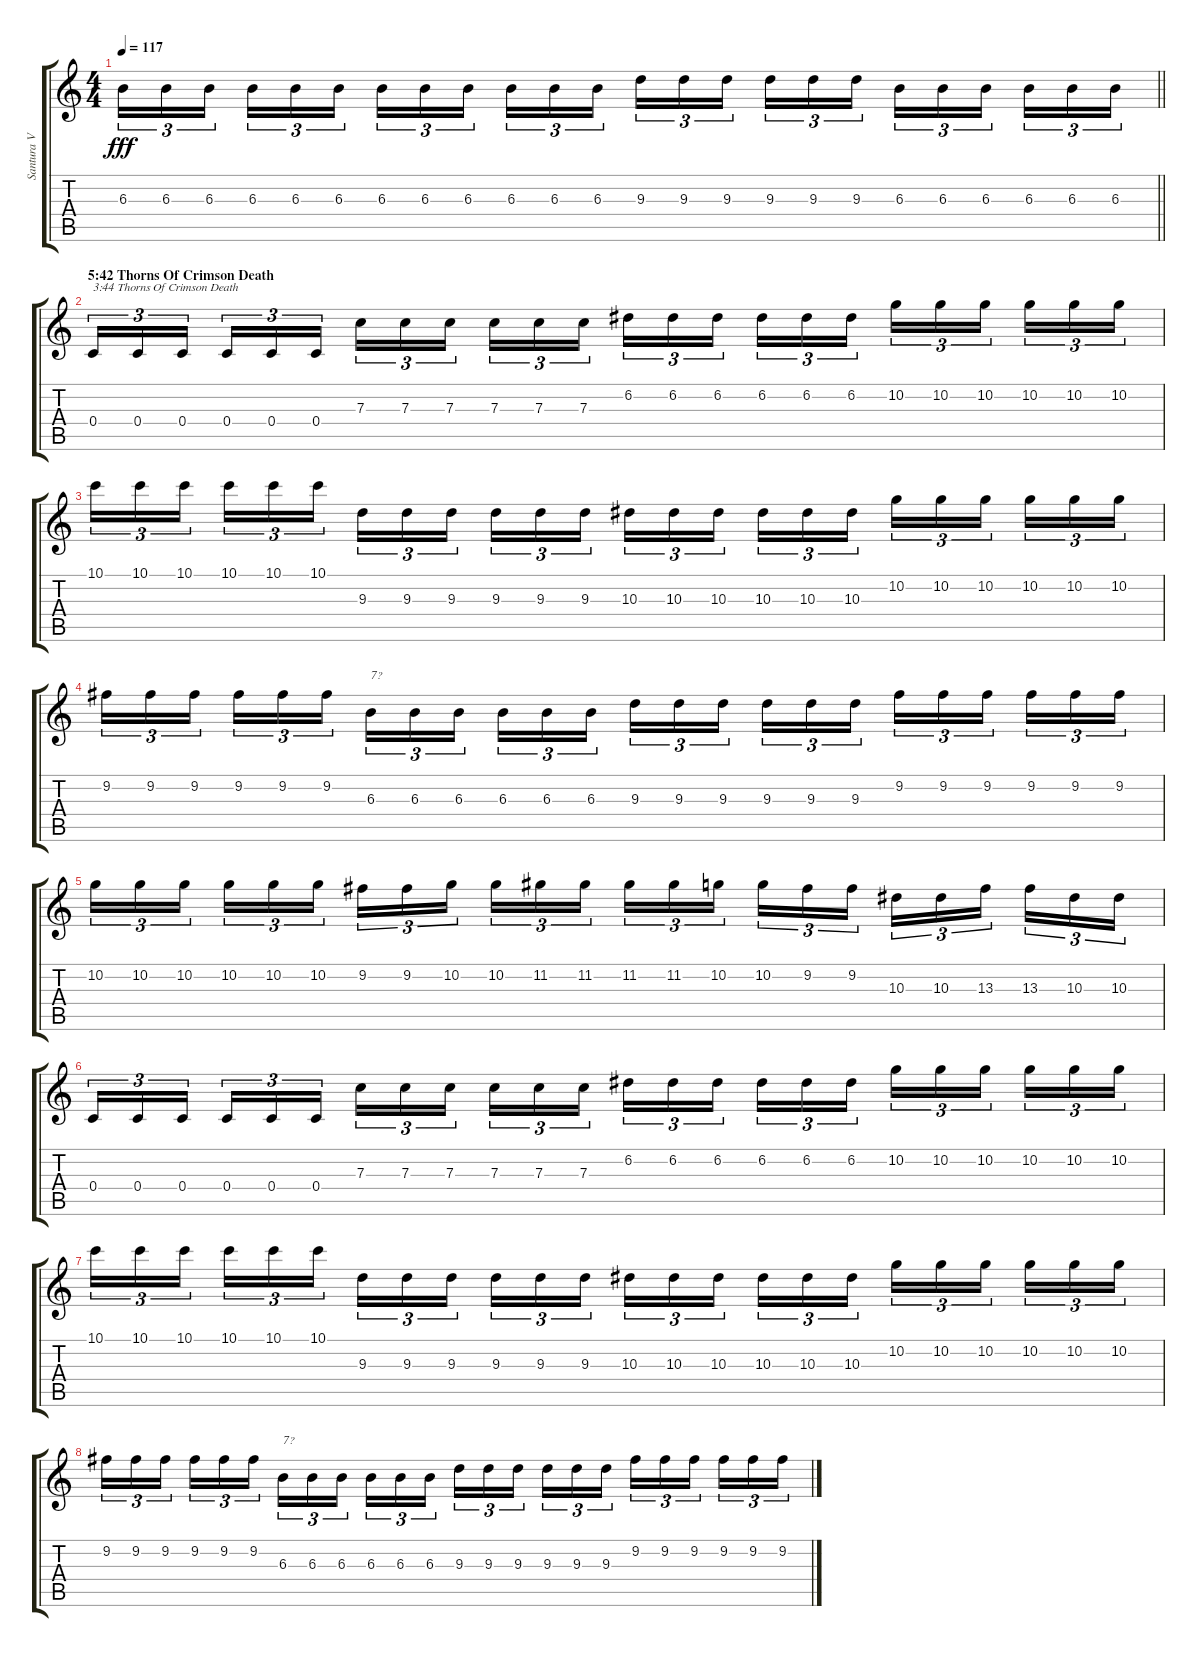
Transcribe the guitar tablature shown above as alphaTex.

\track ("Santura V" "Santura V") {instrument electricguitarjazz}
\staff {score tabs}
\tuning (D4 A3 F3 C3 G2 D2) {hide}
\ts (4 4)
\tempo 117
\clef g2
\barLineRight lightlight
\ks c
6.3.16{tu (3 2) dy fff} 6.3.16{tu (3 2)} 6.3.16{tu (3 2) beam splitsecondary} 6.3.16{tu (3 2)} 6.3.16{tu (3 2)} 6.3.16{tu (3 2)} 6.3.16{tu (3 2)} 6.3.16{tu (3 2)} 6.3.16{tu (3 2) beam splitsecondary} 6.3.16{tu (3 2)} 6.3.16{tu (3 2)} 6.3.16{tu (3 2)} 9.3.16{tu (3 2)} 9.3.16{tu (3 2)} 9.3.16{tu (3 2) beam splitsecondary} 9.3.16{tu (3 2)} 9.3.16{tu (3 2)} 9.3.16{tu (3 2)} 6.3.16{tu (3 2)} 6.3.16{tu (3 2)} 6.3.16{tu (3 2) beam splitsecondary} 6.3.16{tu (3 2)} 6.3.16{tu (3 2)} 6.3.16{tu (3 2)} |
\section ("" "5:42 Thorns Of Crimson Death")
0.4.16{tu (3 2) txt "3:44 Thorns Of Crimson Death"} 0.4.16{tu (3 2)} 0.4.16{tu (3 2) beam splitsecondary} 0.4.16{tu (3 2)} 0.4.16{tu (3 2)} 0.4.16{tu (3 2)} 7.3.16{tu (3 2)} 7.3.16{tu (3 2)} 7.3.16{tu (3 2) beam splitsecondary} 7.3.16{tu (3 2)} 7.3.16{tu (3 2)} 7.3.16{tu (3 2)} 6.2.16{tu (3 2)} 6.2.16{tu (3 2)} 6.2.16{tu (3 2) beam splitsecondary} 6.2.16{tu (3 2)} 6.2.16{tu (3 2)} 6.2.16{tu (3 2)} 10.2.16{tu (3 2)} 10.2.16{tu (3 2)} 10.2.16{tu (3 2) beam splitsecondary} 10.2.16{tu (3 2)} 10.2.16{tu (3 2)} 10.2.16{tu (3 2)} |
10.1.16{tu (3 2)} 10.1.16{tu (3 2)} 10.1.16{tu (3 2) beam splitsecondary} 10.1.16{tu (3 2)} 10.1.16{tu (3 2)} 10.1.16{tu (3 2)} 9.3.16{tu (3 2)} 9.3.16{tu (3 2)} 9.3.16{tu (3 2) beam splitsecondary} 9.3.16{tu (3 2)} 9.3.16{tu (3 2)} 9.3.16{tu (3 2)} 10.3.16{tu (3 2)} 10.3.16{tu (3 2)} 10.3.16{tu (3 2) beam splitsecondary} 10.3.16{tu (3 2)} 10.3.16{tu (3 2)} 10.3.16{tu (3 2)} 10.2.16{tu (3 2)} 10.2.16{tu (3 2)} 10.2.16{tu (3 2) beam splitsecondary} 10.2.16{tu (3 2)} 10.2.16{tu (3 2)} 10.2.16{tu (3 2)} |
9.2.16{tu (3 2)} 9.2.16{tu (3 2)} 9.2.16{tu (3 2) beam splitsecondary} 9.2.16{tu (3 2)} 9.2.16{tu (3 2)} 9.2.16{tu (3 2)} 6.3.16{tu (3 2) txt "7?"} 6.3.16{tu (3 2)} 6.3.16{tu (3 2) beam splitsecondary} 6.3.16{tu (3 2)} 6.3.16{tu (3 2)} 6.3.16{tu (3 2)} 9.3.16{tu (3 2)} 9.3.16{tu (3 2)} 9.3.16{tu (3 2) beam splitsecondary} 9.3.16{tu (3 2)} 9.3.16{tu (3 2)} 9.3.16{tu (3 2)} 9.2.16{tu (3 2)} 9.2.16{tu (3 2)} 9.2.16{tu (3 2) beam splitsecondary} 9.2.16{tu (3 2)} 9.2.16{tu (3 2)} 9.2.16{tu (3 2)} |
10.2.16{tu (3 2)} 10.2.16{tu (3 2)} 10.2.16{tu (3 2) beam splitsecondary} 10.2.16{tu (3 2)} 10.2.16{tu (3 2)} 10.2.16{tu (3 2)} 9.2.16{tu (3 2)} 9.2.16{tu (3 2)} 10.2.16{tu (3 2) beam splitsecondary} 10.2.16{tu (3 2)} 11.2.16{tu (3 2)} 11.2.16{tu (3 2)} 11.2.16{tu (3 2)} 11.2.16{tu (3 2)} 10.2.16{tu (3 2) beam splitsecondary} 10.2.16{tu (3 2)} 9.2.16{tu (3 2)} 9.2.16{tu (3 2)} 10.3.16{tu (3 2)} 10.3.16{tu (3 2)} 13.3.16{tu (3 2) beam splitsecondary} 13.3.16{tu (3 2)} 10.3.16{tu (3 2)} 10.3.16{tu (3 2)} |
0.4.16{tu (3 2)} 0.4.16{tu (3 2)} 0.4.16{tu (3 2) beam splitsecondary} 0.4.16{tu (3 2)} 0.4.16{tu (3 2)} 0.4.16{tu (3 2)} 7.3.16{tu (3 2)} 7.3.16{tu (3 2)} 7.3.16{tu (3 2) beam splitsecondary} 7.3.16{tu (3 2)} 7.3.16{tu (3 2)} 7.3.16{tu (3 2)} 6.2.16{tu (3 2)} 6.2.16{tu (3 2)} 6.2.16{tu (3 2) beam splitsecondary} 6.2.16{tu (3 2)} 6.2.16{tu (3 2)} 6.2.16{tu (3 2)} 10.2.16{tu (3 2)} 10.2.16{tu (3 2)} 10.2.16{tu (3 2) beam splitsecondary} 10.2.16{tu (3 2)} 10.2.16{tu (3 2)} 10.2.16{tu (3 2)} |
10.1.16{tu (3 2)} 10.1.16{tu (3 2)} 10.1.16{tu (3 2) beam splitsecondary} 10.1.16{tu (3 2)} 10.1.16{tu (3 2)} 10.1.16{tu (3 2)} 9.3.16{tu (3 2)} 9.3.16{tu (3 2)} 9.3.16{tu (3 2) beam splitsecondary} 9.3.16{tu (3 2)} 9.3.16{tu (3 2)} 9.3.16{tu (3 2)} 10.3.16{tu (3 2)} 10.3.16{tu (3 2)} 10.3.16{tu (3 2) beam splitsecondary} 10.3.16{tu (3 2)} 10.3.16{tu (3 2)} 10.3.16{tu (3 2)} 10.2.16{tu (3 2)} 10.2.16{tu (3 2)} 10.2.16{tu (3 2) beam splitsecondary} 10.2.16{tu (3 2)} 10.2.16{tu (3 2)} 10.2.16{tu (3 2)} |
9.2.16{tu (3 2)} 9.2.16{tu (3 2)} 9.2.16{tu (3 2) beam splitsecondary} 9.2.16{tu (3 2)} 9.2.16{tu (3 2)} 9.2.16{tu (3 2)} 6.3.16{tu (3 2) txt "7?"} 6.3.16{tu (3 2)} 6.3.16{tu (3 2) beam splitsecondary} 6.3.16{tu (3 2)} 6.3.16{tu (3 2)} 6.3.16{tu (3 2)} 9.3.16{tu (3 2)} 9.3.16{tu (3 2)} 9.3.16{tu (3 2) beam splitsecondary} 9.3.16{tu (3 2)} 9.3.16{tu (3 2)} 9.3.16{tu (3 2)} 9.2.16{tu (3 2)} 9.2.16{tu (3 2)} 9.2.16{tu (3 2) beam splitsecondary} 9.2.16{tu (3 2)} 9.2.16{tu (3 2)} 9.2.16{tu (3 2)}
